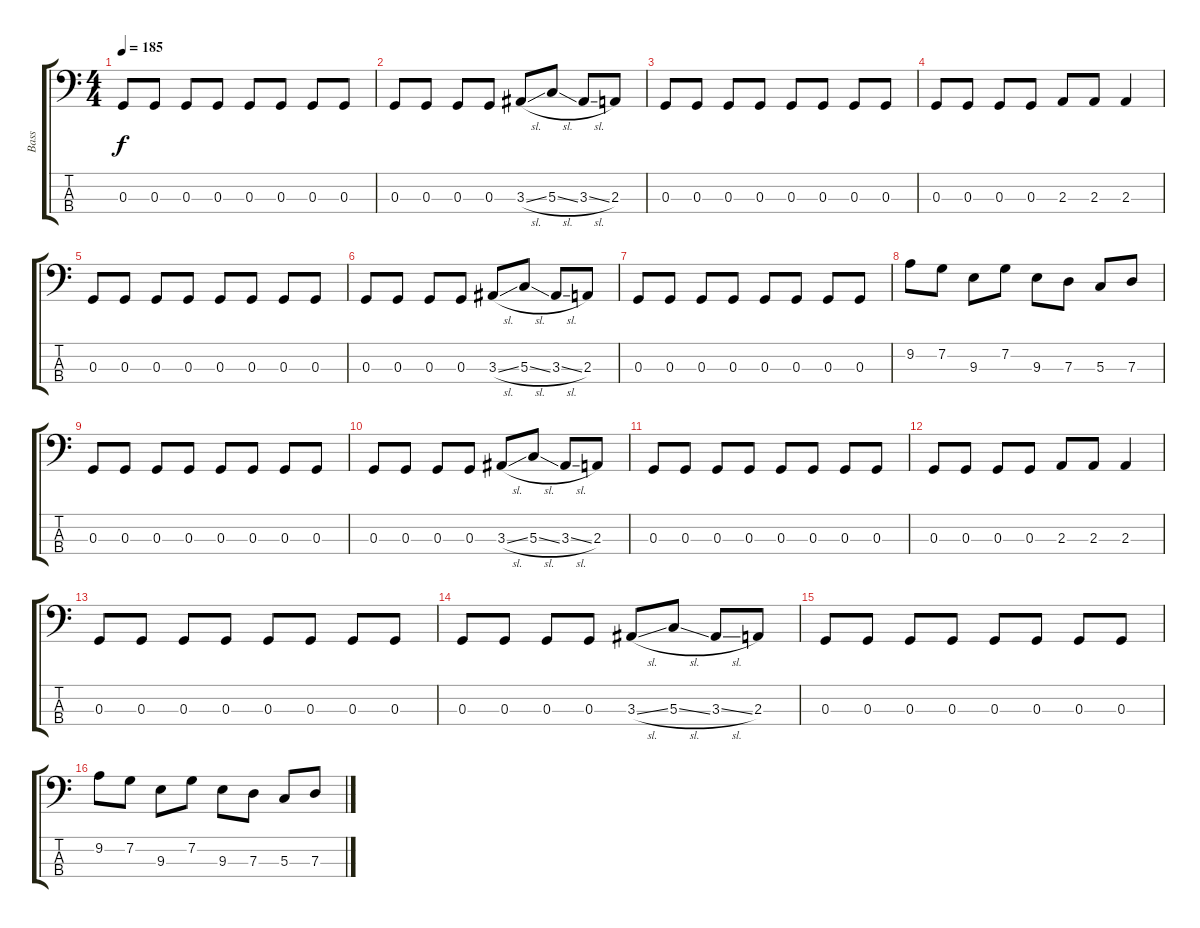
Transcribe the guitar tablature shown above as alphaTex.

\track ("Bass" "Bass") {instrument electricbassfinger}
\staff {score tabs}
\tuning (F2 C2 G1 D1) {hide}
\ts (4 4)
\tempo 185
\clef f4
\ks c
0.3.8{dy f} 0.3.8 0.3.8 0.3.8 0.3.8 0.3.8 0.3.8 0.3.8 |
0.3.8 0.3.8 0.3.8 0.3.8 3.3{sl}.8 5.3{sl}.8 3.3{sl}.8 2.3.8 |
0.3.8 0.3.8 0.3.8 0.3.8 0.3.8 0.3.8 0.3.8 0.3.8 |
0.3.8 0.3.8 0.3.8 0.3.8 2.3.8 2.3.8 2.3.4 |
0.3.8 0.3.8 0.3.8 0.3.8 0.3.8 0.3.8 0.3.8 0.3.8 |
0.3.8 0.3.8 0.3.8 0.3.8 3.3{sl}.8 5.3{sl}.8 3.3{sl}.8 2.3.8 |
0.3.8 0.3.8 0.3.8 0.3.8 0.3.8 0.3.8 0.3.8 0.3.8 |
9.2.8 7.2.8 9.3.8 7.2.8 9.3.8 7.3.8 5.3.8 7.3.8 |
0.3.8 0.3.8 0.3.8 0.3.8 0.3.8 0.3.8 0.3.8 0.3.8 |
0.3.8 0.3.8 0.3.8 0.3.8 3.3{sl}.8 5.3{sl}.8 3.3{sl}.8 2.3.8 |
0.3.8 0.3.8 0.3.8 0.3.8 0.3.8 0.3.8 0.3.8 0.3.8 |
0.3.8 0.3.8 0.3.8 0.3.8 2.3.8 2.3.8 2.3.4 |
0.3.8 0.3.8 0.3.8 0.3.8 0.3.8 0.3.8 0.3.8 0.3.8 |
0.3.8 0.3.8 0.3.8 0.3.8 3.3{sl}.8 5.3{sl}.8 3.3{sl}.8 2.3.8 |
0.3.8 0.3.8 0.3.8 0.3.8 0.3.8 0.3.8 0.3.8 0.3.8 |
9.2.8 7.2.8 9.3.8 7.2.8 9.3.8 7.3.8 5.3.8 7.3.8
